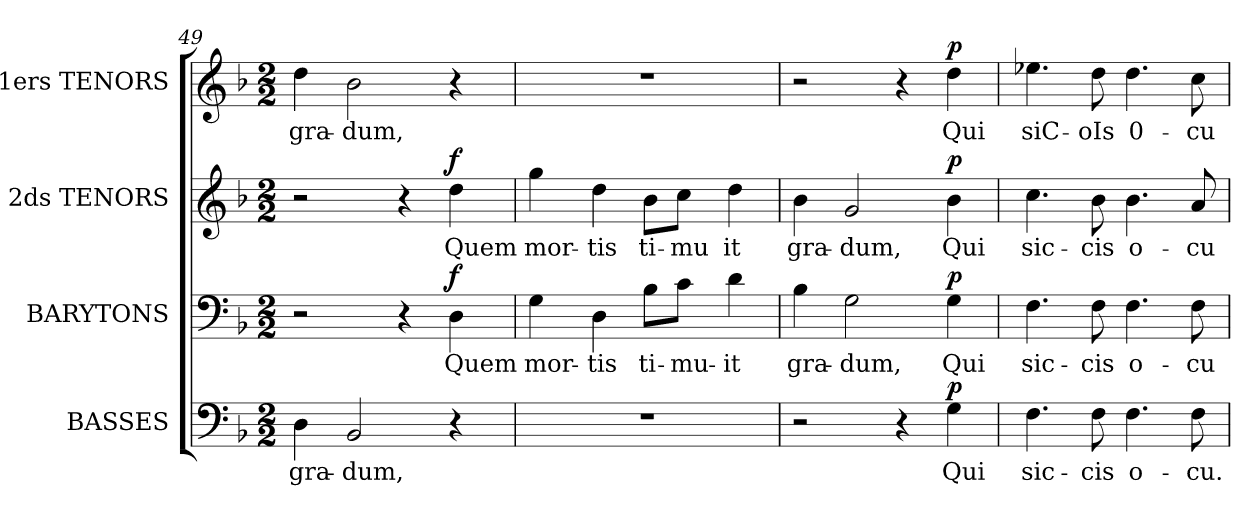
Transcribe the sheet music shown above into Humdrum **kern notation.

**kern	**text	**dynam	**kern	**text	**dynam	**kern	**text	**dynam	**kern	**text	**dynam
*part4	*part4	*part4	*part3	*part3	*part3	*part2	*part2	*part2	*part1	*part1	*part1
*staff4	*staff4	*staff4	*staff3	*staff3	*staff3	*staff2	*staff2	*staff2	*staff1	*staff1	*staff1
*I"BASSES	*	*	*I"BARYTONS	*	*	*I"2ds TENORS	*	*	*I"1ers TENORS	*	*
*I'BAS.	*	*	*I'BAR.	*	*	*	*	*	*	*	*
*clefF4	*	*	*clefF4	*	*	*clefG2	*	*	*clefG2	*	*
*k[b-]	*	*	*k[b-]	*	*	*k[b-]	*	*	*k[b-]	*	*
*M2/2	*	*	*M2/2	*	*	*M2/2	*	*	*M2/2	*	*
=49	=49	=49	=49	=49	=49	=49	=49	=49	=49	=49	=49
4Di\	gra-	.	2r	.	.	2r	.	.	4ddi\	gra-	.
2BB-i/	dum,	.	.	.	.	.	.	.	2b-i\	dum,	.
.	.	.	4r	.	.	4r	.	.	.	.	.
!	!	!	!	!	!LO:DY:a	!	!	!LO:DY:a	!	!	!
4r	.	.	4Di\	Quem	f	4ddi\	Quem	f	4r	.	.
=50	=50	=50	=50	=50	=50	=50	=50	=50	=50	=50	=50
1r	.	.	4Gi\	mor-	.	4ggi\	mor-	.	1r	.	.
.	.	.	4Di\	tis	.	4ddi\	tis	.	.	.	.
.	.	.	8B-i\L	ti-	.	8b-i\L	ti-	.	.	.	.
.	.	.	8ci\J	mu-	.	8cci\J	mu	.	.	.	.
.	.	.	4di\	it	.	4ddi\	it	.	.	.	.
=51	=51	=51	=51	=51	=51	=51	=51	=51	=51	=51	=51
2r	.	.	4B-i\	gra-	.	4b-i\	gra-	.	2r	.	.
.	.	.	2Gi\	dum,	.	2gi/	dum,	.	.	.	.
4r	.	.	.	.	.	.	.	.	4r	.	.
!	!	!LO:DY:a	!	!	!LO:DY:a	!	!	!LO:DY:a	!	!	!LO:DY:a
4Gi\	Qui	p	4Gi\	Qui	p	4b-i\	Qui	p	4ddi\	Qui	p
=52	=52	=52	=52	=52	=52	=52	=52	=52	=52	=52	=52
4.Fi\	sic-	.	4.Fi\	sic-	.	4.cci\	sic-	.	4.ee-Xi\	siC-	.
8Fi\	cis	.	8Fi\	cis	.	8b-i\	cis	.	8ddi\	oIs	.
4.Fi\	o-	.	4.Fi\	o-	.	4.b-i\	o-	.	4.ddi\	0-	.
8Fi\	cu.	.	8Fi\	cu-	.	8ai/	cu	.	8cci\	cu-	.
=	=	=	=	=	=	=	=	=	=	=	=
*-	*-	*-	*-	*-	*-	*-	*-	*-	*-	*-	*-
